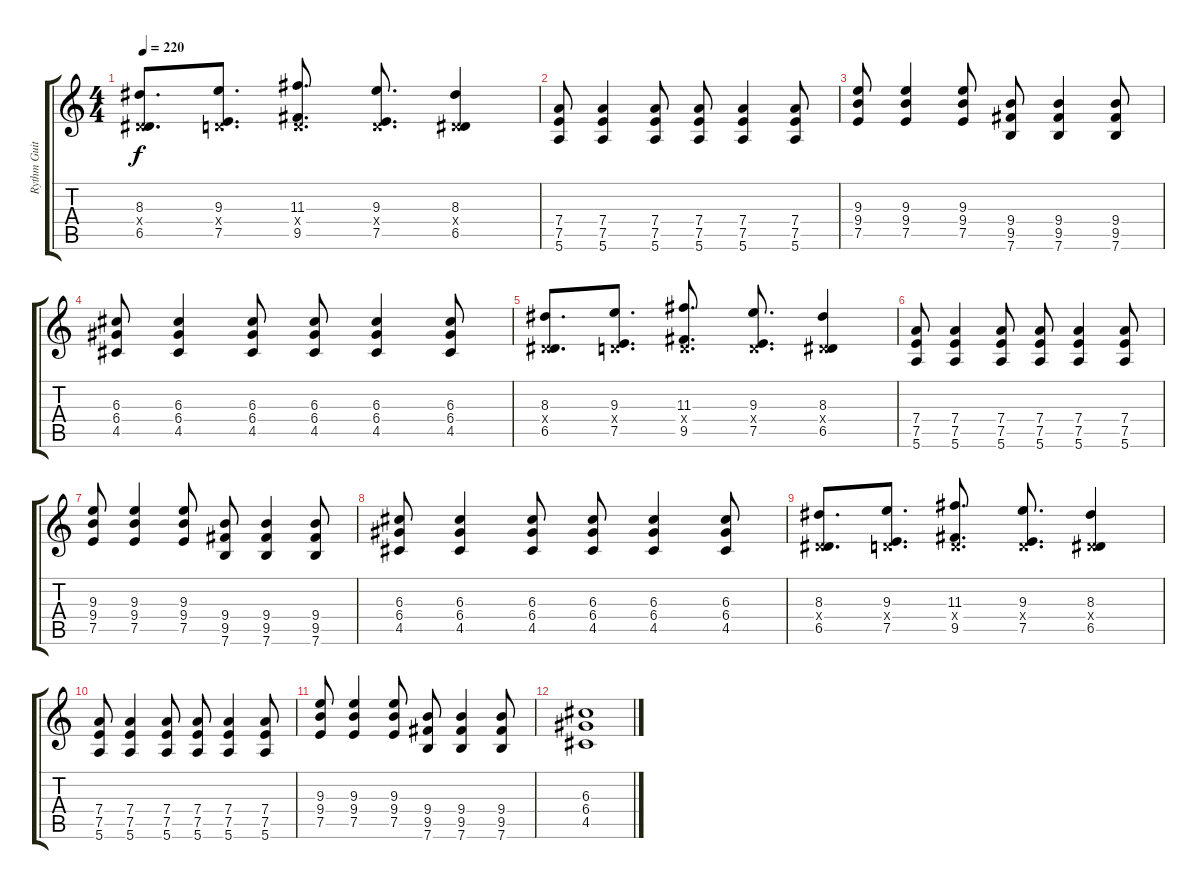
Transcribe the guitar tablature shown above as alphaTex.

\track ("Rythm Guitar 2" "Rythm Guit") {instrument distortionguitar}
\staff {score tabs}
\tuning (E4 B3 G3 D3 A2 E2) {hide}
\ts (4 4)
\tempo 220
\clef g2
\ks c
(8.3 0.4{x} 6.5).8{d dy f} (9.3 0.4{x} 7.5).8{d} (11.3 0.4{x} 9.5).8{d} (9.3 0.4{x} 7.5).8{d} (8.3 0.4{x} 6.5).4 |
(7.4 7.5 5.6).8 (7.4 7.5 5.6).4 (7.4 7.5 5.6).8 (7.4 7.5 5.6).8 (7.4 7.5 5.6).4 (7.4 7.5 5.6).8 |
(9.3 9.4 7.5).8 (9.3 9.4 7.5).4 (9.3 9.4 7.5).8 (9.4 9.5 7.6).8 (9.4 9.5 7.6).4 (9.4 9.5 7.6).8 |
(6.3 6.4 4.5).8 (6.3 6.4 4.5).4 (6.3 6.4 4.5).8 (6.3 6.4 4.5).8 (6.3 6.4 4.5).4 (6.3 6.4 4.5).8 |
(8.3 0.4{x} 6.5).8{d} (9.3 0.4{x} 7.5).8{d} (11.3 0.4{x} 9.5).8{d} (9.3 0.4{x} 7.5).8{d} (8.3 0.4{x} 6.5).4 |
(7.4 7.5 5.6).8 (7.4 7.5 5.6).4 (7.4 7.5 5.6).8 (7.4 7.5 5.6).8 (7.4 7.5 5.6).4 (7.4 7.5 5.6).8 |
(9.3 9.4 7.5).8 (9.3 9.4 7.5).4 (9.3 9.4 7.5).8 (9.4 9.5 7.6).8 (9.4 9.5 7.6).4 (9.4 9.5 7.6).8 |
(6.3 6.4 4.5).8 (6.3 6.4 4.5).4 (6.3 6.4 4.5).8 (6.3 6.4 4.5).8 (6.3 6.4 4.5).4 (6.3 6.4 4.5).8 |
(8.3 0.4{x} 6.5).8{d} (9.3 0.4{x} 7.5).8{d} (11.3 0.4{x} 9.5).8{d} (9.3 0.4{x} 7.5).8{d} (8.3 0.4{x} 6.5).4 |
(7.4 7.5 5.6).8 (7.4 7.5 5.6).4 (7.4 7.5 5.6).8 (7.4 7.5 5.6).8 (7.4 7.5 5.6).4 (7.4 7.5 5.6).8 |
(9.3 9.4 7.5).8 (9.3 9.4 7.5).4 (9.3 9.4 7.5).8 (9.4 9.5 7.6).8 (9.4 9.5 7.6).4 (9.4 9.5 7.6).8 |
(6.3 6.4 4.5).1
